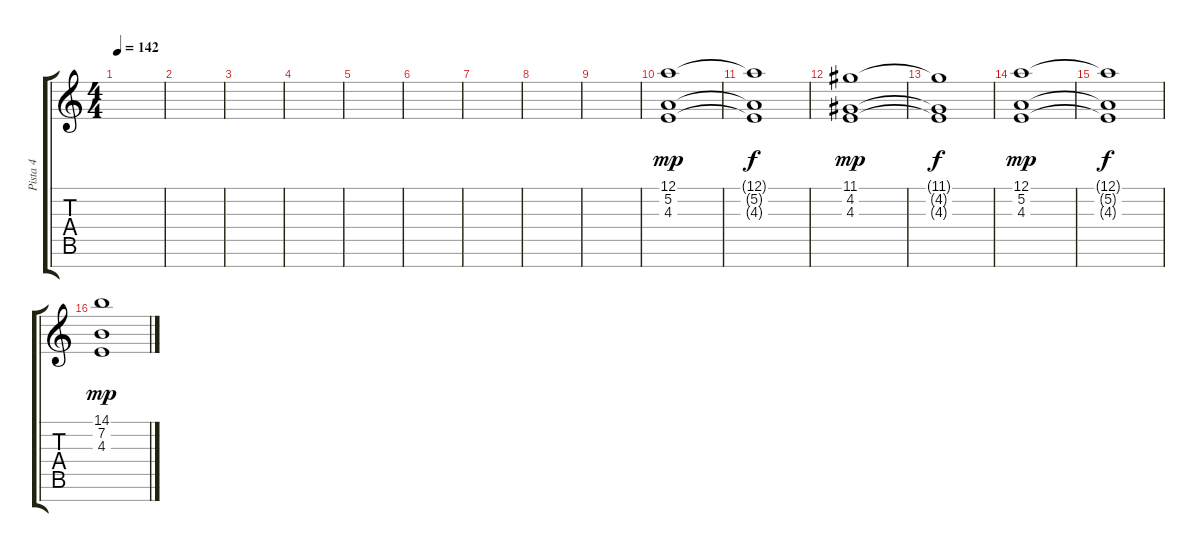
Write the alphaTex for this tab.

\track ("Pista 4" "Pista 4") {instrument synthstrings1}
\staff {score tabs}
\tuning (A4 E4 C4 G3 D3 A2 E2) {hide}
\ts (4 4)
\tempo 142
\clef g2
\ks c
|
|
|
|
|
|
|
|
|
(12.1 5.2 4.3).1{dy mp} |
(12.1{t} 5.2{t} 4.3{t}).1{dy f} |
(11.1 4.2 4.3).1{dy mp} |
(11.1{t} 4.2{t} 4.3{t}).1{dy f} |
(12.1 5.2 4.3).1{dy mp} |
(12.1{t} 5.2{t} 4.3{t}).1{dy f} |
(14.1 7.2 4.3).1{dy mp}
